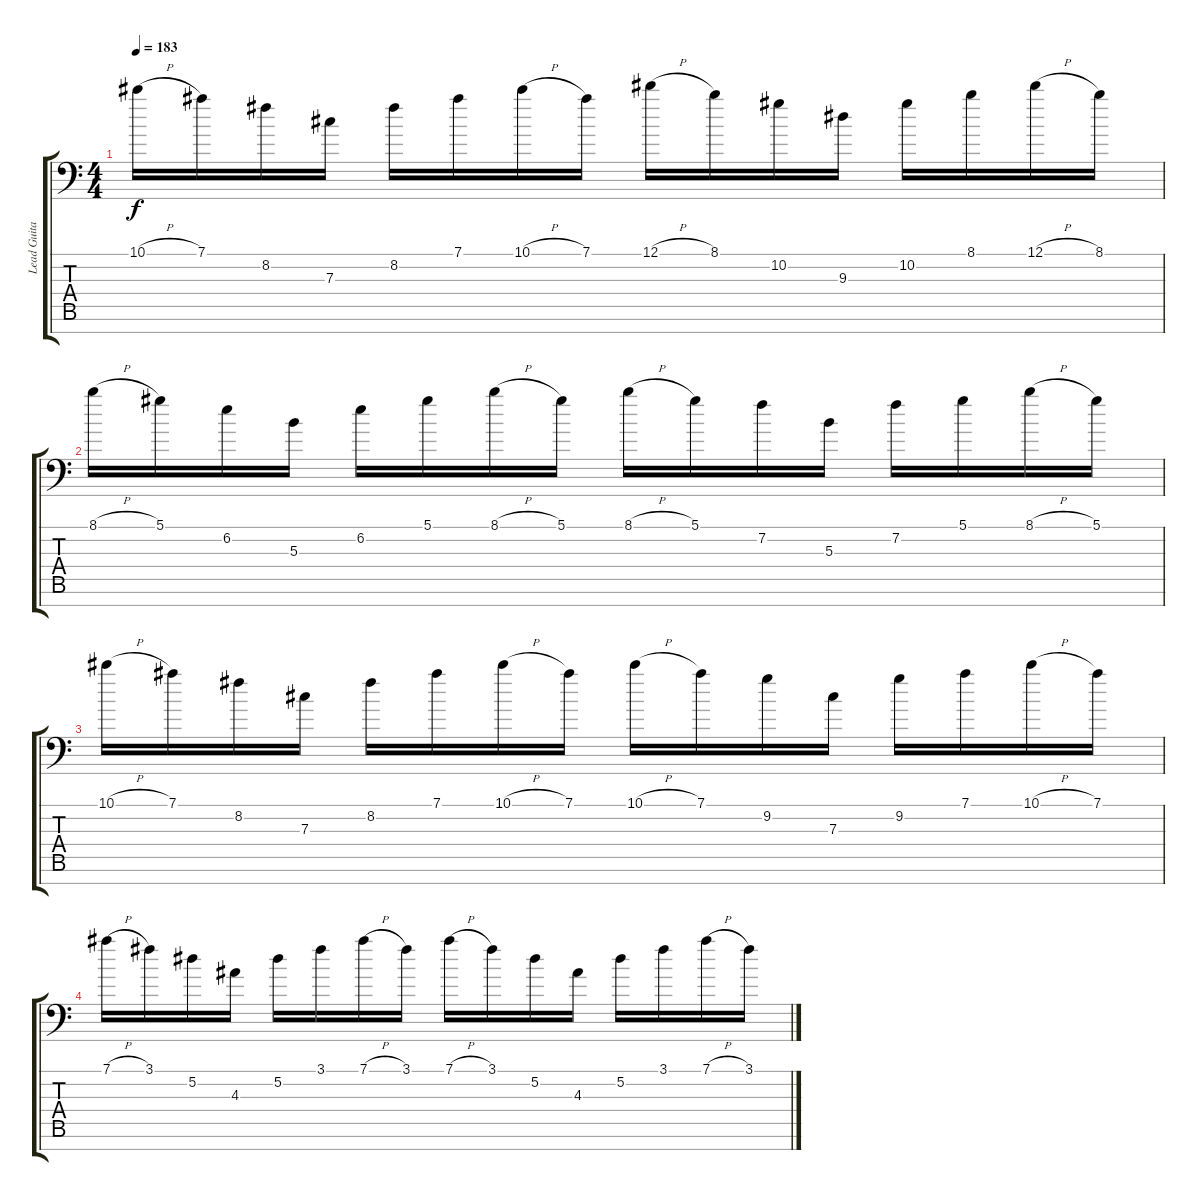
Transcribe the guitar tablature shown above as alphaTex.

\track ("Lead Guitar" "Lead Guita") {instrument distortionguitar}
\staff {score tabs}
\tuning (Eb4 Bb3 Gb3 Db3 Ab2 Eb2 Bb1) {hide}
\ts (4 4)
\tempo 183
\clef f4
\ks c
10.1{h}.16{dy f} 7.1.16 8.2.16 7.3.16 8.2.16 7.1.16 10.1{h}.16 7.1.16 12.1{h}.16 8.1.16 10.2.16 9.3.16 10.2.16 8.1.16 12.1{h}.16 8.1.16 |
8.1{h}.16 5.1.16 6.2.16 5.3.16 6.2.16 5.1.16 8.1{h}.16 5.1.16 8.1{h}.16 5.1.16 7.2.16 5.3.16 7.2.16 5.1.16 8.1{h}.16 5.1.16 |
10.1{h}.16 7.1.16 8.2.16 7.3.16 8.2.16 7.1.16 10.1{h}.16 7.1.16 10.1{h}.16 7.1.16 9.2.16 7.3.16 9.2.16 7.1.16 10.1{h}.16 7.1.16 |
7.1{h}.16 3.1.16 5.2.16 4.3.16 5.2.16 3.1.16 7.1{h}.16 3.1.16 7.1{h}.16 3.1.16 5.2.16 4.3.16 5.2.16 3.1.16 7.1{h}.16 3.1.16
